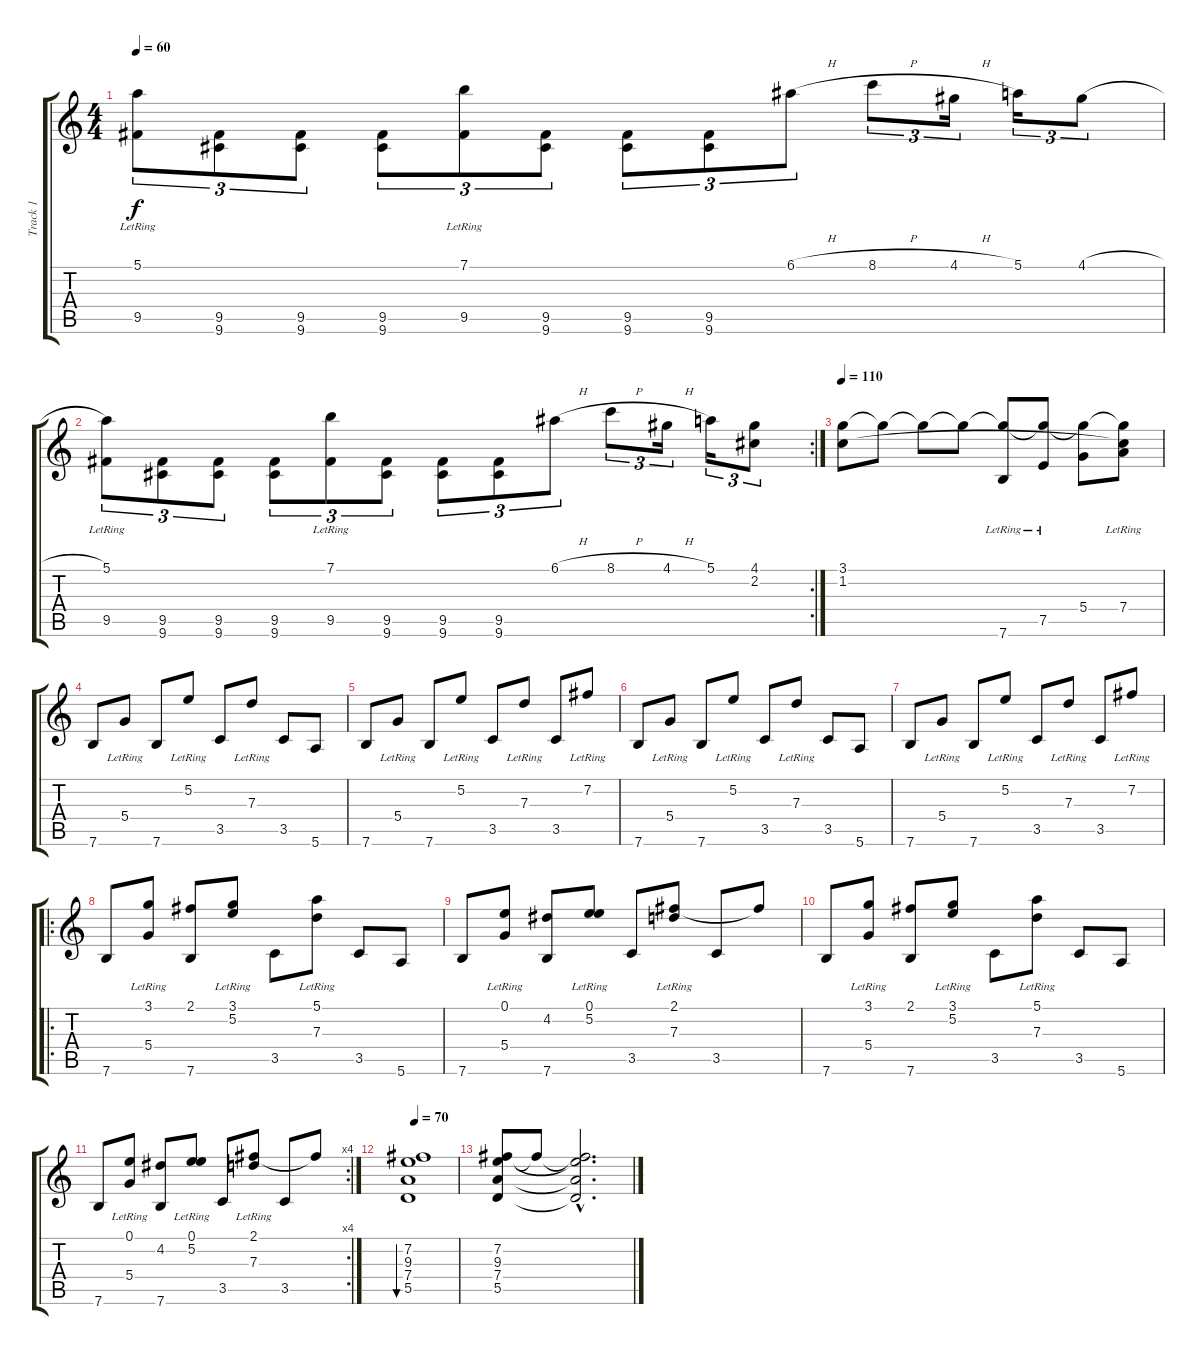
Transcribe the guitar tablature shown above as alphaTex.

\track ("Track 1" "Track 1") {instrument acousticguitarsteel}
\staff {score tabs}
\tuning (E4 B3 G3 D3 A2 E2) {hide}
\ts (4 4)
\tempo 60
\clef g2
\ks c
(5.1{lr} 9.5).8{tu (3 2) dy f} (9.5 9.6).8{tu (3 2)} (9.5 9.6).8{tu (3 2)} (9.5 9.6).8{tu (3 2)} (7.1{lr} 9.5).8{tu (3 2)} (9.5 9.6).8{tu (3 2)} (9.5 9.6).8{tu (3 2)} (9.5 9.6).8{tu (3 2)} 6.1{h}.8{tu (3 2)} 8.1{h}.8{tu (3 2)} 4.1{h}.16{tu (3 2)} 5.1.16{tu (3 2)} 4.1{h}.8{tu (3 2)} |
\rc 2
(5.1{lr} 9.5).8{tu (3 2)} (9.5 9.6).8{tu (3 2)} (9.5 9.6).8{tu (3 2)} (9.5 9.6).8{tu (3 2)} (7.1{lr} 9.5).8{tu (3 2)} (9.5 9.6).8{tu (3 2)} (9.5 9.6).8{tu (3 2)} (9.5 9.6).8{tu (3 2)} 6.1{h}.8{tu (3 2)} 8.1{h}.8{tu (3 2)} 4.1{h}.16{tu (3 2)} 5.1.16{tu (3 2)} (4.1 2.2).8{tu (3 2)} |
\tempo 110
(3.1 1.2).8 3.1{t}.8 3.1{t}.8 3.1{t}.8 (3.1{t} 7.6{lr}).8 (3.1{t} 7.5{lr}).8 (3.1{t} 5.4).8 (3.1{t} 1.2{t} 7.4{lr}).8 |
7.6.8 5.4{lr}.8 7.6.8 5.2{lr}.8 3.5.8 7.3{lr}.8 3.5.8 5.6.8 |
7.6.8 5.4{lr}.8 7.6.8 5.2{lr}.8 3.5.8 7.3{lr}.8 3.5.8 7.2{lr}.8 |
7.6.8 5.4{lr}.8 7.6.8 5.2{lr}.8 3.5.8 7.3{lr}.8 3.5.8 5.6.8 |
7.6.8 5.4{lr}.8 7.6.8 5.2{lr}.8 3.5.8 7.3{lr}.8 3.5.8 7.2{lr}.8 |
\ro
7.6.8 (3.1 5.4{lr}).8 (2.1 7.6).8 (3.1{lr} 5.2{lr}).8 3.5.8 (5.1{lr} 7.3{lr}).8 3.5.8 5.6.8 |
7.6.8 (0.1 5.4{lr}).8 (4.2 7.6).8 (0.1{lr} 5.2{lr}).8 3.5.8 (2.1{lr} 7.3{lr}).8 3.5.8 2.1{t}.8 |
7.6.8 (3.1 5.4{lr}).8 (2.1 7.6).8 (3.1{lr} 5.2{lr}).8 3.5.8 (5.1{lr} 7.3{lr}).8 3.5.8 5.6.8 |
\rc 4
7.6.8 (0.1 5.4{lr}).8 (4.2 7.6).8 (0.1{lr} 5.2{lr}).8 3.5.8 (2.1{lr} 7.3{lr}).8 3.5.8 2.1{t}.8 |
\tempo 70
(7.2 9.3 7.4 5.5).1{bu 480} |
(7.2 9.3 7.4 5.5).8 7.2{t}.8 (7.2{hac t} 9.3{hac t} 7.4{hac t} 5.5{hac t}).2{d}
